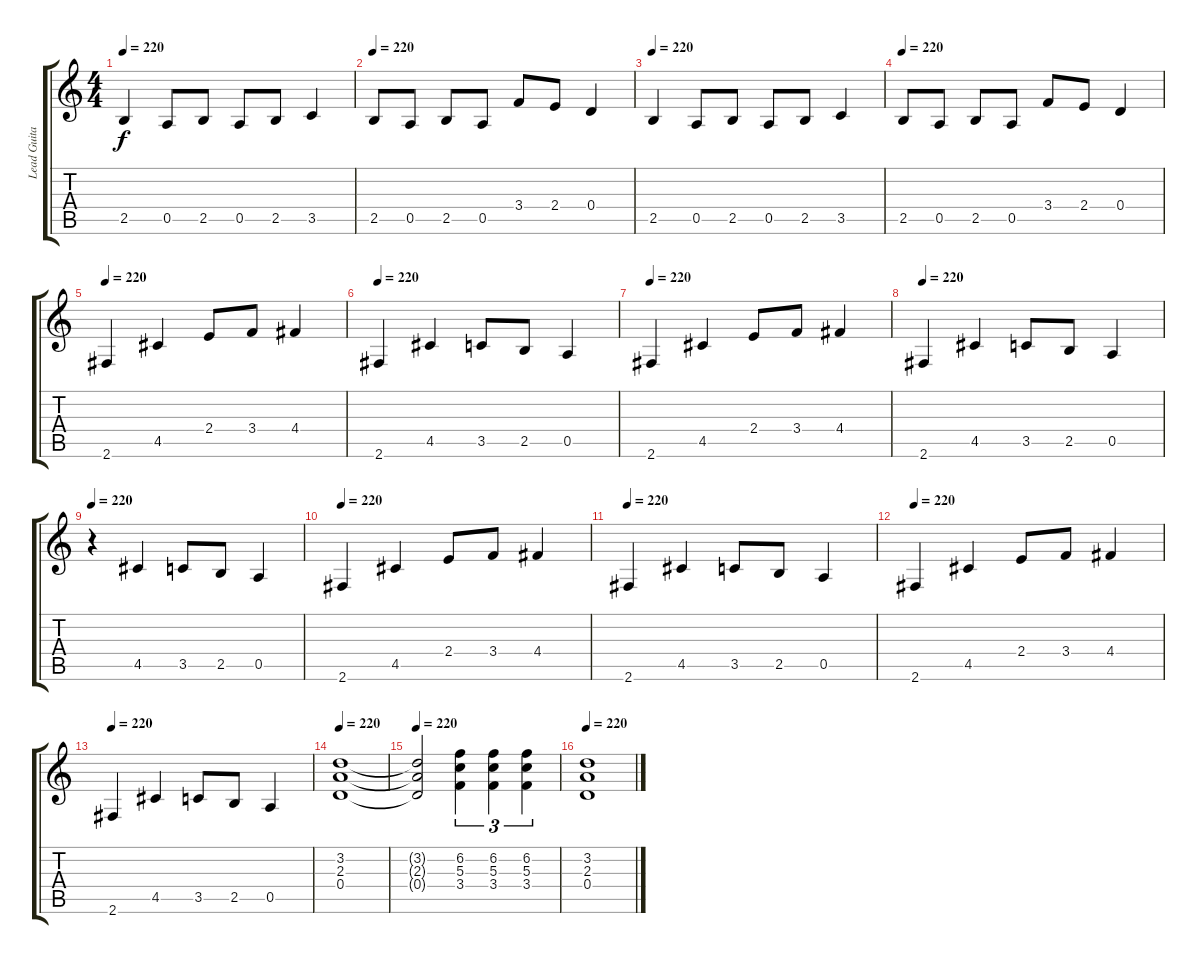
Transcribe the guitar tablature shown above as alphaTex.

\track ("Lead Guitar" "Lead Guita") {instrument overdrivenguitar}
\staff {score tabs}
\tuning (E4 B3 G3 D3 A2 E2) {hide}
\ts (4 4)
\tempo 220
\clef g2
\ks c
2.5.4{dy f} 0.5.8 2.5.8 0.5.8 2.5.8 3.5.4 |
\tempo 220
2.5.8 0.5.8 2.5.8 0.5.8 3.4.8 2.4.8 0.4.4 |
\tempo 220
2.5.4 0.5.8 2.5.8 0.5.8 2.5.8 3.5.4 |
\tempo 220
2.5.8 0.5.8 2.5.8 0.5.8 3.4.8 2.4.8 0.4.4 |
\tempo 220
2.6.4 4.5.4 2.4.8 3.4.8 4.4.4 |
\tempo 220
2.6.4 4.5.4 3.5.8 2.5.8 0.5.4 |
\tempo 220
2.6.4 4.5.4 2.4.8 3.4.8 4.4.4 |
\tempo 220
2.6.4 4.5.4 3.5.8 2.5.8 0.5.4 |
\tempo 220
r.4 4.5.4 3.5.8 2.5.8 0.5.4 |
\tempo 220
2.6.4 4.5.4 2.4.8 3.4.8 4.4.4 |
\tempo 220
2.6.4 4.5.4 3.5.8 2.5.8 0.5.4 |
\tempo 220
2.6.4 4.5.4 2.4.8 3.4.8 4.4.4 |
\tempo 220
2.6.4 4.5.4 3.5.8 2.5.8 0.5.4 |
\tempo 220
(3.2 2.3 0.4).1 |
\tempo 220
(3.2{t} 2.3{t} 0.4{t}).2 (6.2 5.3 3.4).4{tu (3 2)} (6.2 5.3 3.4).4{tu (3 2)} (6.2 5.3 3.4).4{tu (3 2)} |
\tempo 220
(3.2 2.3 0.4).1
